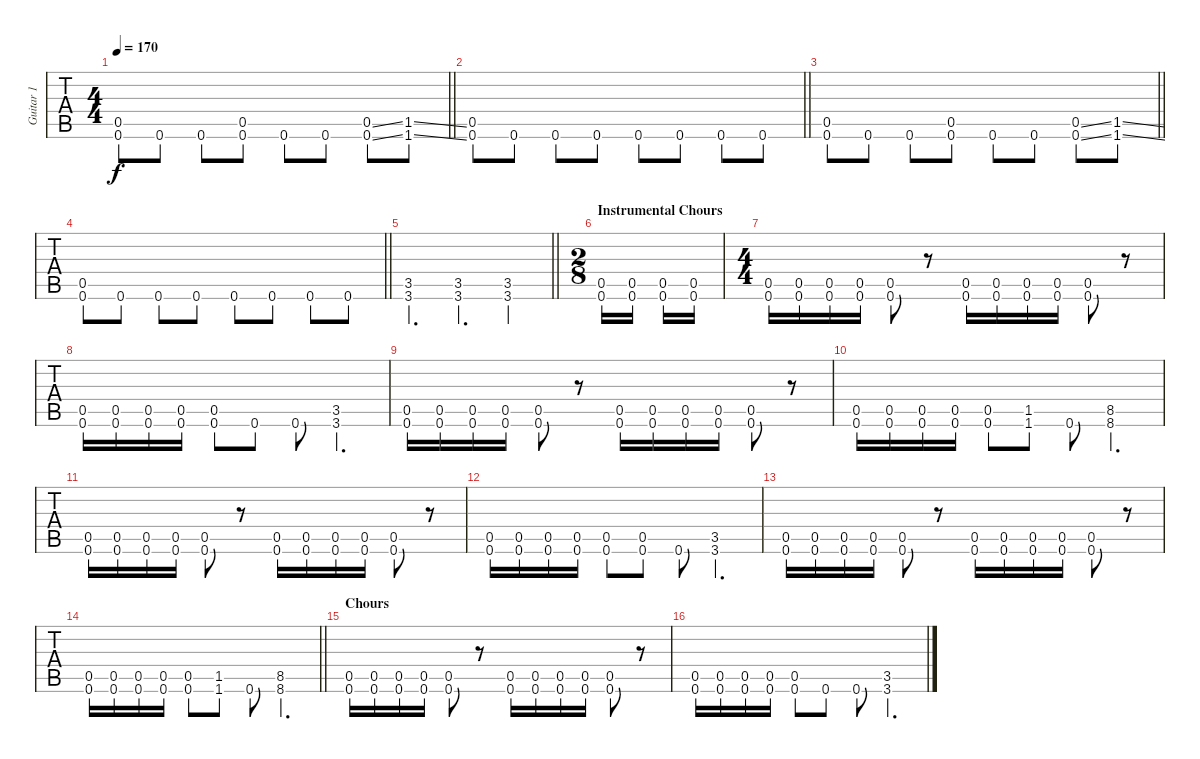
\track ("Guitar 1" "Guitar 1") {instrument distortionguitar}
\staff {tabs}
\tuning (D4 A3 F3 C3 G2 C2) {hide}
\ts (4 4)
\tempo 170
\clef g2
\barLineRight lightlight
\ks c
(0.5 0.6).8{dy f} 0.6.8 0.6.8 (0.5 0.6).8 0.6.8 0.6.8 (0.5{ss} 0.6{ss}).8 (1.5{ss} 1.6{ss}).8 |
\barLineRight lightlight
(0.5 0.6).8 0.6.8 0.6.8 0.6.8 0.6.8 0.6.8 0.6.8 0.6.8 |
\barLineRight lightlight
(0.5 0.6).8 0.6.8 0.6.8 (0.5 0.6).8 0.6.8 0.6.8 (0.5{ss} 0.6{ss}).8 (1.5{ss} 1.6{ss}).8 |
\barLineRight lightlight
(0.5 0.6).8 0.6.8 0.6.8 0.6.8 0.6.8 0.6.8 0.6.8 0.6.8 |
\barLineRight lightlight
(3.5 3.6).4{d} (3.5 3.6).4{d} (3.5 3.6).4 |
\ts (2 8)
\section ("" "Instrumental Chours")
(0.5 0.6).16 (0.5 0.6).16 (0.5 0.6).16 (0.5 0.6).16 |
\ts (4 4)
(0.5 0.6).16 (0.5 0.6).16 (0.5 0.6).16 (0.5 0.6).16 (0.5 0.6).8 r.8 (0.5 0.6).16 (0.5 0.6).16 (0.5 0.6).16 (0.5 0.6).16 (0.5 0.6).8 r.8 |
(0.5 0.6).16 (0.5 0.6).16 (0.5 0.6).16 (0.5 0.6).16 (0.5 0.6).8 0.6.8 0.6.8 (3.5 3.6).4{d} |
(0.5 0.6).16 (0.5 0.6).16 (0.5 0.6).16 (0.5 0.6).16 (0.5 0.6).8 r.8 (0.5 0.6).16 (0.5 0.6).16 (0.5 0.6).16 (0.5 0.6).16 (0.5 0.6).8 r.8 |
(0.5 0.6).16 (0.5 0.6).16 (0.5 0.6).16 (0.5 0.6).16 (0.5 0.6).8 (1.5 1.6).8 0.6.8 (8.5 8.6).4{d} |
(0.5 0.6).16 (0.5 0.6).16 (0.5 0.6).16 (0.5 0.6).16 (0.5 0.6).8 r.8 (0.5 0.6).16 (0.5 0.6).16 (0.5 0.6).16 (0.5 0.6).16 (0.5 0.6).8 r.8 |
(0.5 0.6).16 (0.5 0.6).16 (0.5 0.6).16 (0.5 0.6).16 (0.5 0.6).8 (0.5 0.6).8 0.6.8 (3.5 3.6).4{d} |
(0.5 0.6).16 (0.5 0.6).16 (0.5 0.6).16 (0.5 0.6).16 (0.5 0.6).8 r.8 (0.5 0.6).16 (0.5 0.6).16 (0.5 0.6).16 (0.5 0.6).16 (0.5 0.6).8 r.8 |
\barLineRight lightlight
(0.5 0.6).16 (0.5 0.6).16 (0.5 0.6).16 (0.5 0.6).16 (0.5 0.6).8 (1.5 1.6).8 0.6.8 (8.5 8.6).4{d} |
\section ("" "Chours")
(0.5 0.6).16 (0.5 0.6).16 (0.5 0.6).16 (0.5 0.6).16 (0.5 0.6).8 r.8 (0.5 0.6).16 (0.5 0.6).16 (0.5 0.6).16 (0.5 0.6).16 (0.5 0.6).8 r.8 |
(0.5 0.6).16 (0.5 0.6).16 (0.5 0.6).16 (0.5 0.6).16 (0.5 0.6).8 0.6.8 0.6.8 (3.5 3.6).4{d}
